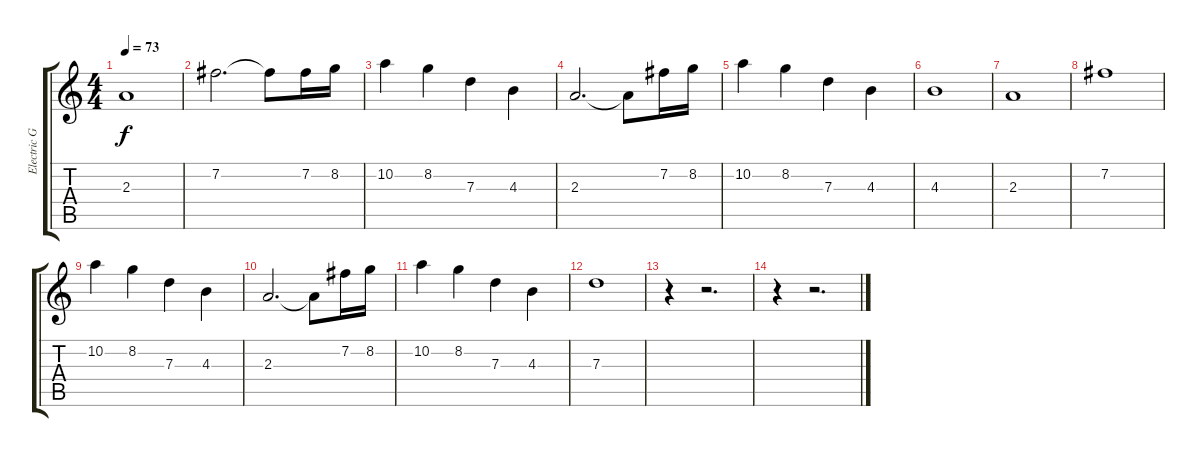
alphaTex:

\track ("Electric Guitar" "Electric G") {instrument electricguitarclean}
\staff {score tabs}
\tuning (E4 B3 G3 D3 A2 E2) {hide}
\ts (4 4)
\tempo 73
\clef g2
\ks c
2.3.1{dy f} |
7.2.2{d} 7.2{t}.8 7.2.16 8.2.16 |
10.2.4 8.2.4 7.3.4 4.3.4 |
2.3.2{d} 2.3{t}.8 7.2.16 8.2.16 |
10.2.4 8.2.4 7.3.4 4.3.4 |
4.3.1 |
2.3.1 |
7.2.1 |
10.2.4 8.2.4 7.3.4 4.3.4 |
2.3.2{d} 2.3{t}.8 7.2.16 8.2.16 |
10.2.4 8.2.4 7.3.4 4.3.4 |
7.3.1 |
r.4 r.2{d} |
r.4 r.2{d}
